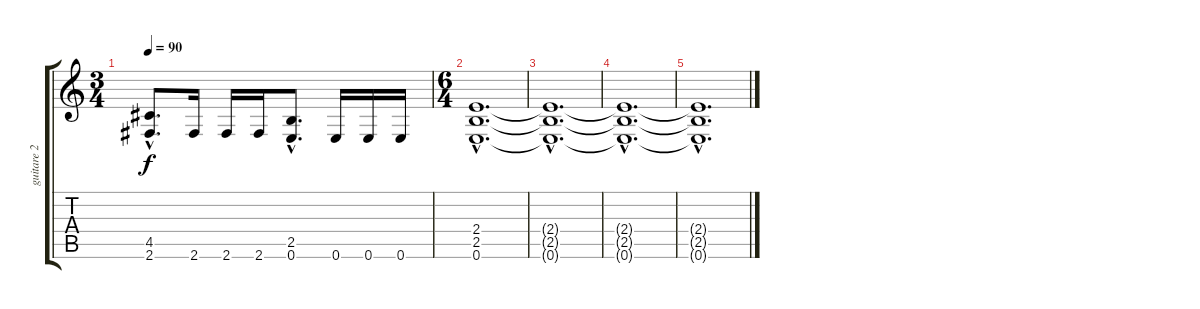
\track ("guitare 2" "guitare 2") {instrument distortionguitar}
\staff {score tabs}
\tuning (E4 B3 G3 D3 A2 E2) {hide}
\ts (3 4)
\tempo 90
\clef g2
\ks c
(4.5{hac} 2.6{hac}).8{d dy f} 2.6.16 2.6.16 2.6.16 (2.5{hac} 0.6{hac}).8{d} 0.6.16 0.6.16 0.6.16 |
\ts (6 4)
(2.4{hac} 2.5{hac} 0.6{hac}).1{d volume 9} |
(2.4{hac t} 2.5{hac t} 0.6{hac t}).1{d} |
(2.4{hac t} 2.5{hac t} 0.6{hac t}).1{d} |
(2.4{hac t} 2.5{hac t} 0.6{hac t}).1{d}
